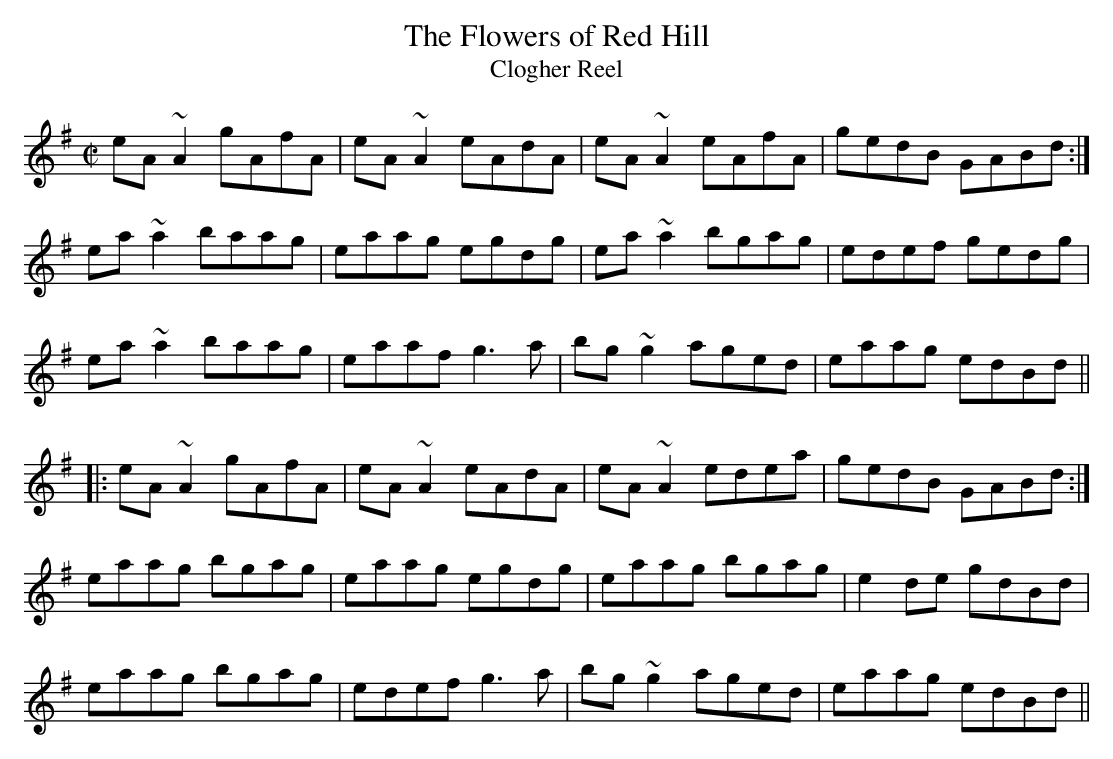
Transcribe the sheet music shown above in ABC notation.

X:1
T:Flowers of Red Hill, The
T:Clogher Reel
M:C|
K:Ador
eA~A2 gAfA|eA~A2 eAdA|eA~A2 eAfA|gedB GABd:|
ea~a2 baag|eaag egdg|ea~a2 bgag|edef gedg|
ea~a2 baag|eaaf g3a|bg~g2 aged|eaag edBd||
|:eA~A2 gAfA|eA~A2 eAdA|eA~A2 edea|gedB GABd:|
eaag bgag|eaag egdg|eaag bgag|e2de gdBd|
eaag bgag|edef g3a|bg~g2 aged|eaag edBd||
